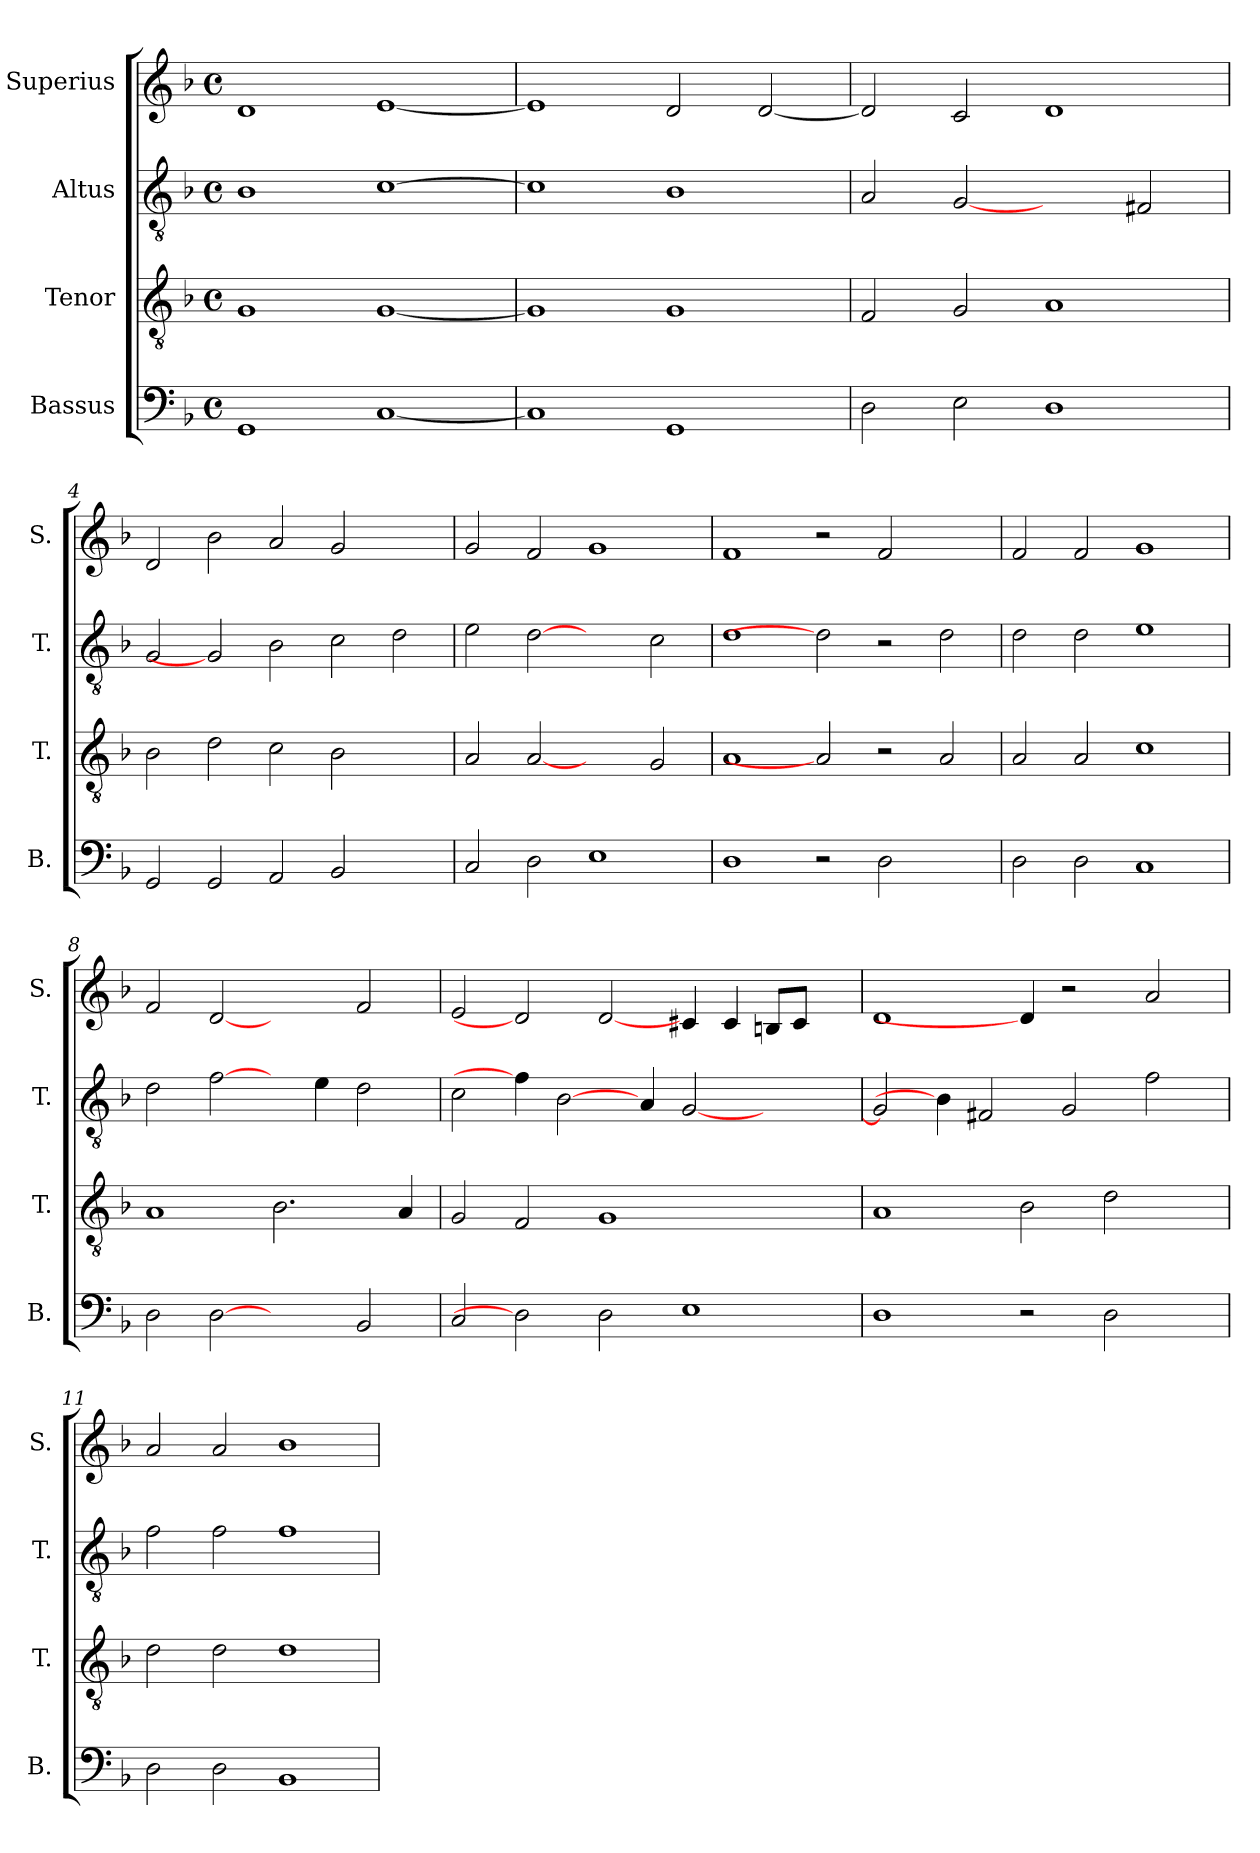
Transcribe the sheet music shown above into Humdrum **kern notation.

**kern	**kern	**kern	**kern
*part4	*part3	*part2	*part1
*staff4	*staff3	*staff2	*staff1
*I"Bassus	*I"Tenor	*I"Altus	*I"Superius
*I'B.	*I'T.	*I'T.	*I'S.
!!LO:PB:g=z
*clefF4	*clefGv2	*clefGv2	*clefG2
*	*ITrd7c12	*ITrd7c12	*
*k[b-]	*k[b-]	*k[b-]	*k[b-]
*F:	*F:	*F:	*F:
*M4/4	*M4/4	*M4/4	*M4/4
*met(c)	*met(c)	*met(c)	*met(c)
=1	=1	=1	=1
1GGi	1GGi	1BB-i	1di
[<1Ci	[<1GGi	[>1Ci	[<1ei
=2	=2	=2	=2
1Ci]	1GGi]	1Ci]	1ei]
1GGi	1GGi	1BB-i	2di/
.	.	.	[<2di/
=3	=3	=3	=3
2Di\	2FFi/	2AAi/	2di/]
2Ei\	2GGi/	[2GGi	2ci/
1Di	1AAi	2ryy	1di
.	.	2FF#Xi/	.
=4	=4	=4	=4
2GGi/	2BB-i\	2GGi/	2di/
2GGi/	2Di\	2GGi]	2b-i\
2AAi/	2Ci\	2BB-i\	2ai/
2BB-i/	2BB-i\	2Ci\	2gi/
2ryy	2ryy	2Di\	2ryy
=5	=5	=5	=5
2Ci/	2AAi/	2Ei\	2gi/
2Di\	[2AAi	[2Di	2fi/
1Ei	2ryy	2ryy	1gi
.	2GGi/	2Ci\	.
!!LO:LB:g=z
=6	=6	=6	=6
1Di	1AAi	1Di	1fi
2r	2AAi]	2Di]	2r
2Di\	2r	2r	2fi/
2ryy	2AAi/	2Di\	2ryy
=7	=7	=7	=7
2Di\	2AAi/	2Di\	2fi/
2Di\	2AAi/	2Di\	2fi/
1Ci	1Ci	1Ei	1gi
=8	=8	=8	=8
2Di\	1AAi	2Di\	2fi/
[2Di	.	[2Fi\	[2di
2ryy	2.BB-i\	4ryy	2ryy
.	.	4Ei\	.
2BB-i/	.	2Di\	2fi/
.	4AAi/	.	.
=9	=9	=9	=9
2Ci/	2GGi/	2Ci\	2ei/
2Di]	2FFi/	4Fi\]	2di]
.	.	[2BB-i\	.
2Di\	1GGi	.	[2di/
.	.	4AAi/	.
1Ei	.	[<2GGi/	4c#Xi/
.	.	.	4c#i/
.	2ryy	2ryy	8Bni/L
.	.	.	8c#i/J
.	.	.	4ryy
=10	=10	=10	=10
1Di	1AAi	2GGi/]	1di
.	.	4BB-i\]	.
.	.	2FF#Xi/	.
2r	2BB-i\	.	4di/]
.	.	2GGi/	2r
2Di\	2Di\	.	.
.	.	2Fi\	2ai/
4ryy	4ryy	.	.
!!LO:LB:g=z
=11	=11	=11	=11
2Di\	2Di\	2Fi\	2ai/
2Di\	2Di\	2Fi\	2ai/
1BB-i	1Di	1Fi	1b-i
=	=	=	=
*-	*-	*-	*-
